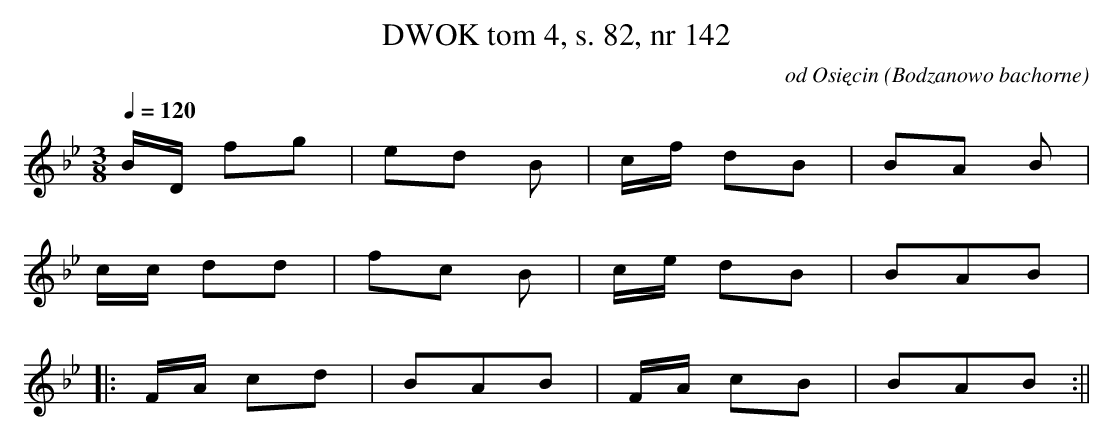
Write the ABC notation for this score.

X:1
T: DWOK tom 4, s. 82, nr 142
L:1/16
O:od Osięcin (Bodzanowo bachorne)
M:3/8
K:Bb
Q:1/4=120
BD f2g2|e2d2 B2|cf d2B2|B2A2 B2|
cc d2d2|f2c2 B2|ce d2B2|B2A2B2|
|:FA c2d2|B2A2B2|FA c2B2|B2A2B2:||
